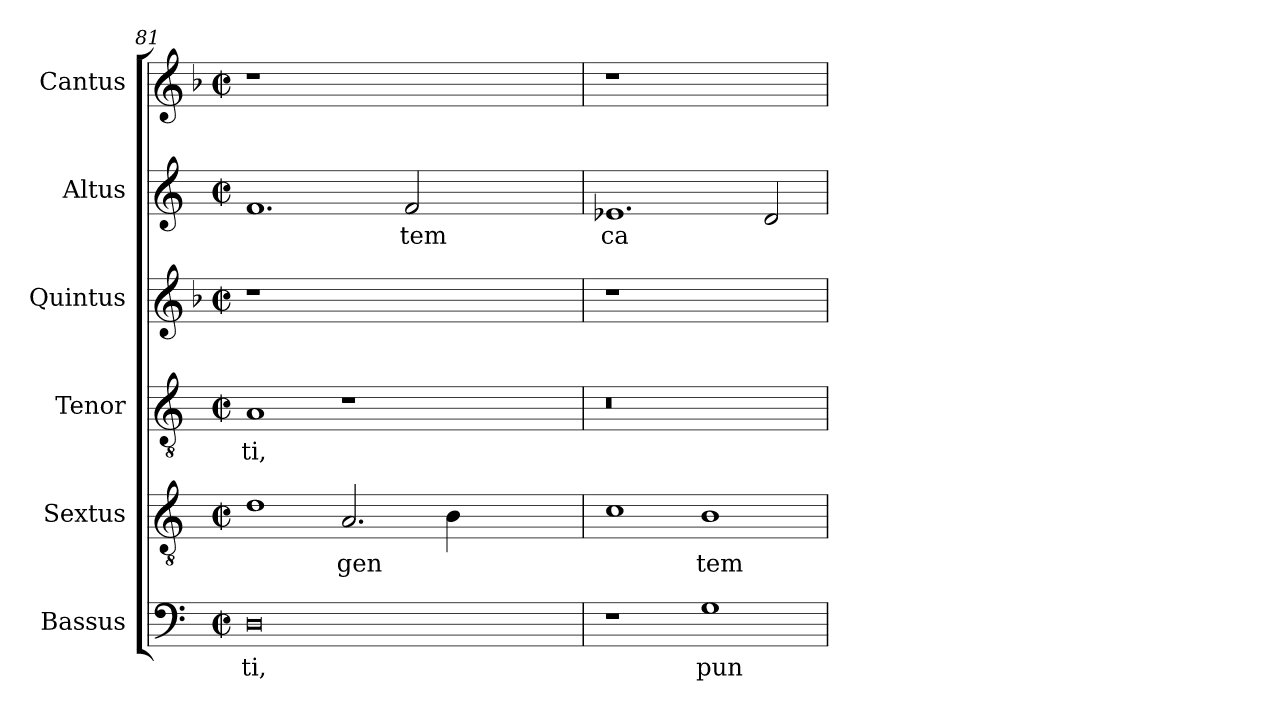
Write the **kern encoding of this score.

**kern	**text	**kern	**text	**kern	**text	**kern	**kern	**text	**kern
*part6	*part6	*part5	*part5	*part4	*part4	*part3	*part2	*part2	*part1
*staff6	*staff6	*staff5	*staff5	*staff4	*staff4	*staff3	*staff2	*staff2	*staff1
*I"Bassus	*	*I"Sextus	*	*I"Tenor	*	*I"Quintus	*I"Altus	*	*I"Cantus
*I'Bassus	*	*I'Sextus	*	*I'Tenor	*	*I'Quintus	*I'Altus	*	*I'Cantus
*clefF4	*	*clefGv2	*	*clefGv2	*	*clefG2	*clefG2	*	*clefG2
*k[]	*	*k[]	*	*k[]	*	*k[b-]	*k[]	*	*k[b-]
*C:	*	*C:	*	*C:	*	*F:	*C:	*	*F:
*M2/2	*	*M2/2	*	*M2/2	*	*M2/2	*M2/2	*	*M2/2
*met(c|)	*	*met(c|)	*	*met(c|)	*	*met(c|)	*met(c|)	*	*met(c|)
=81	=81	=81	=81	=81	=81	=81	=81	=81	=81
!	!LO:LY:b:cj	!	!	!	!LO:LY:b:cj	!	!	!	!
0D	ti,	1d	.	1A	-ti,	1r	1.f	.	1r
!	!	!	!LO:LY:b	!LO:N:vis=1	!	!	!	!	!
.	.	2.A/	gen	0r	.	0ryy	.	.	0ryy
!	!	!	!	!	!	!	!	!LO:LY:b:cj	!
.	.	.	.	.	.	.	2f/	tem	.
.	.	4B\	.	.	.	.	.	.	.
1ryy	.	1ryy	.	.	.	.	1ryy	.	.
=82	=82	=82	=82	=82	=82	=82	=82	=82	=82
!	!	!	!	!	!	!	!	!LO:LY:b:cj	!
1r	.	1c	.	0r	.	1r	1.e-X	ca	1r
!	!LO:LY:b	!	!LO:LY:b:cj	!	!	!	!	!	!
1G	pun	1B	tem	.	.	1ryy	.	.	1ryy
.	.	.	.	.	.	.	2d/	.	.
=	=	=	=	=	=	=	=	=	=
*-	*-	*-	*-	*-	*-	*-	*-	*-	*-
